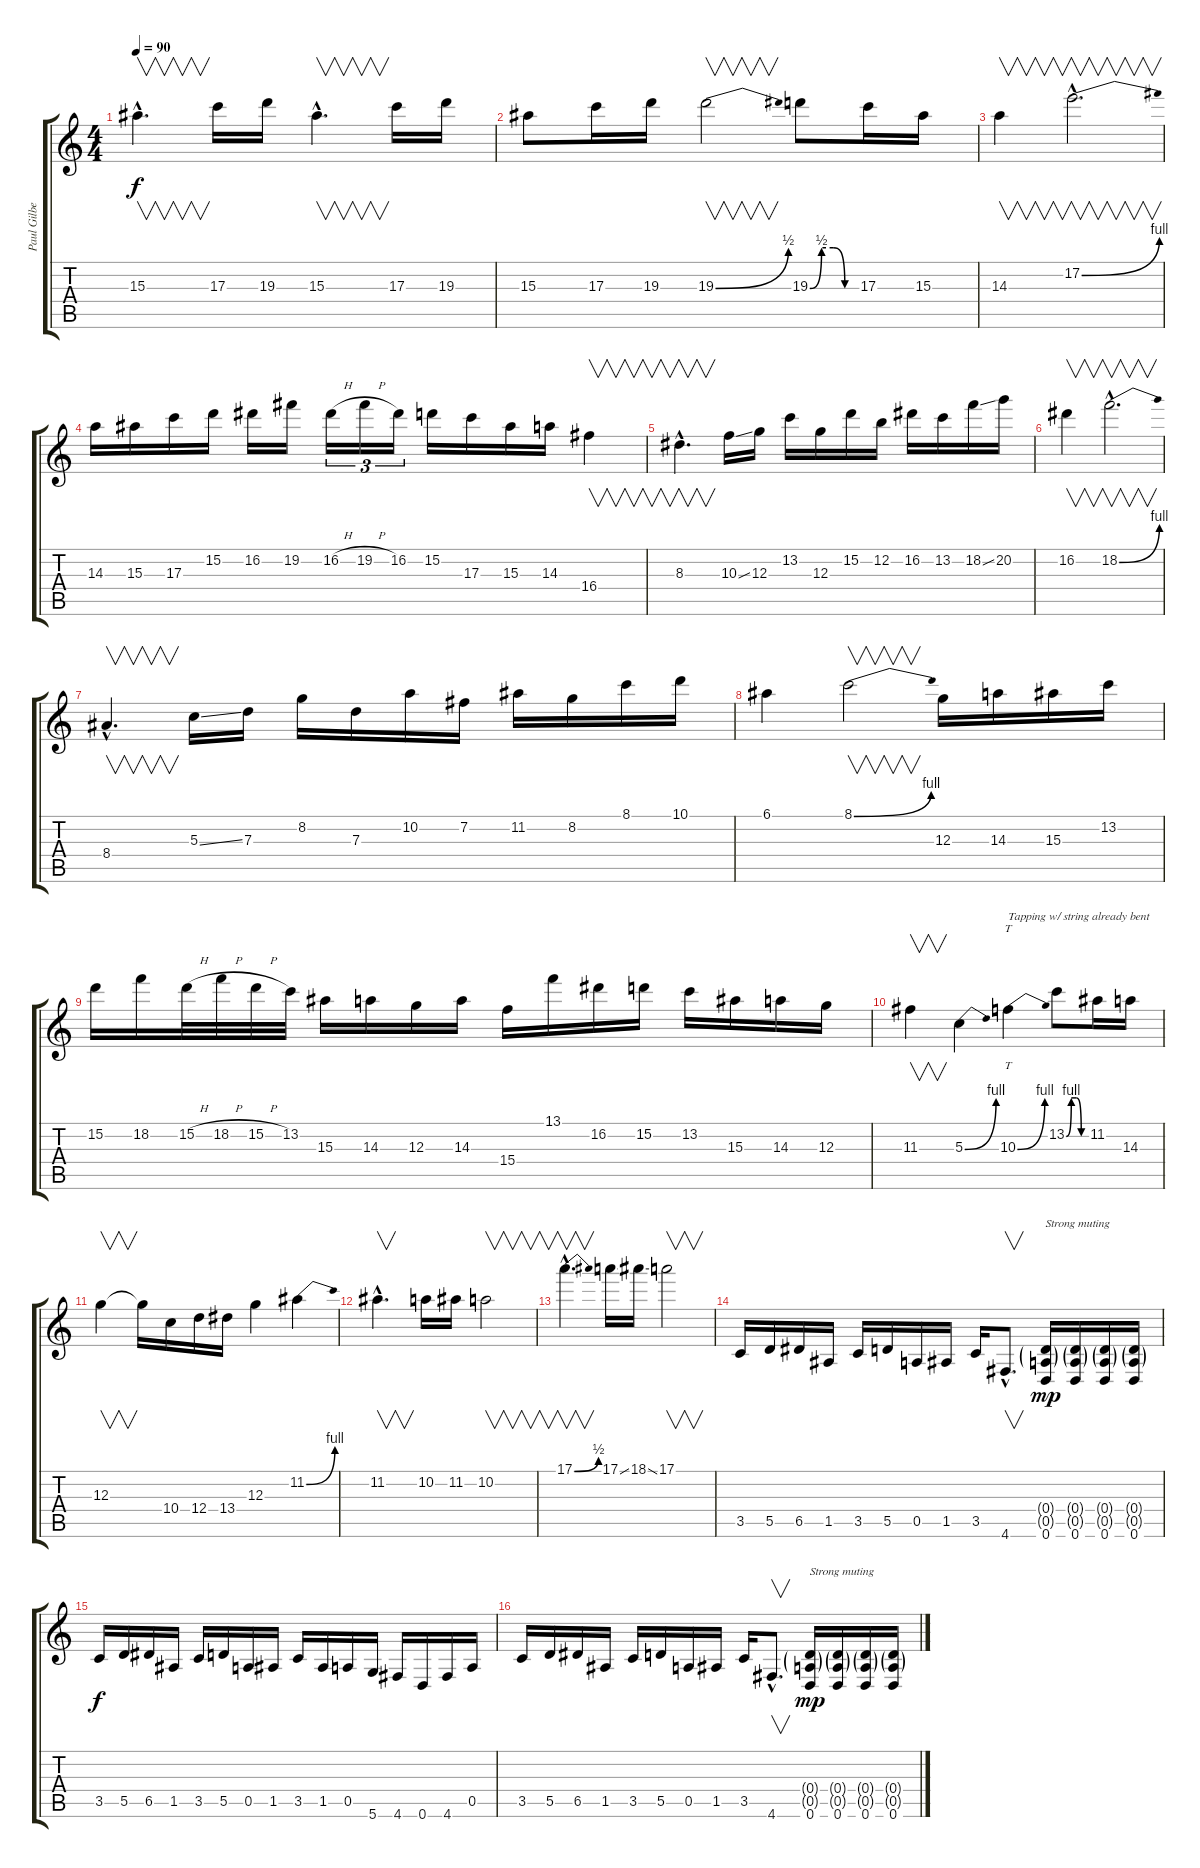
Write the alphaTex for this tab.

\track ("Paul Gilbert" "Paul Gilbe") {instrument distortionguitar}
\staff {score tabs}
\tuning (E4 B3 G3 D3 A2 D2) {hide}
\ts (4 4)
\tempo 90
\clef g2
\ks c
15.3{hac}.4{v d dy f} 17.3.16 19.3.16 15.3{hac}.4{v d} 17.3.16 19.3.16 |
15.3.8 17.3.16 19.3.16 19.3{be (bend 0 0 60 2)}.2{v} 19.3{be (custom 0 0 15 2 30 2 45 0 60 0)}.8 17.3.16 15.3.16 |
14.3.4{v} 17.2{be (bend 0 0 60 4) hac}.2{v d} |
14.3.16 15.3.16 17.3.16 15.2.16 16.2.16 19.2.16 16.2{h}.16{tu (3 2)} 19.2{h}.16{tu (3 2)} 16.2.16{tu (3 2)} 15.2.16 17.3.16 15.3.16 14.3.16 16.4.4{v} |
8.3{hac}.4{v d} 10.3{ss}.16 12.3.16 13.2.16 12.3.16 15.2.16 12.2.16 16.2.16 13.2.16 18.2{ss}.16 20.2.16 |
16.2.4{v} 18.2{be (bend 0 0 60 4) hac}.2{v d} |
8.4{hac}.4{v d} 5.3{ss}.16 7.3.16 8.2.16 7.3.16 10.2.16 7.2.16 11.2.16 8.2.16 8.1.16 10.1.16 |
6.1.4 8.1{be (bend 0 0 60 4)}.2{v} 12.3.16 14.3.16 15.3.16 13.2.16 |
15.2.16 18.2.16 15.2{h}.32 18.2{h}.32 15.2{h}.32 13.2.32 15.3.16 14.3.16 12.3.16 14.3.16 15.4.16 13.1.16 16.2.16 15.2.16 13.2.16 15.3.16 14.3.16 12.3.16 |
11.3.4{v} 5.3{be (bend 0 0 60 4)}.4 10.3{be (bend 0 0 60 4)}.4{tt txt "Tapping w/ string already bent"} 13.2{be (custom 0 0 15 4 30 4 45 0 60 0)}.8 11.2.16 14.3.16 |
12.3.4{v} 12.3{t}.16 10.4.16 12.4.16 13.4.16 12.3.4 11.2{be (bend 0 0 60 4)}.4 |
11.2{hac}.4{v d} 10.2.16 11.2.16 10.2.2{v} |
17.1{be (bend 0 0 60 2) hac}.4{v d} 17.1{ss}.16 18.1{ss}.16 17.1.2{v} |
3.5.16 5.5.16 6.5.16 1.5.16 3.5.16 5.5.16 0.5.16 1.5.16 3.5.16 4.6{hac}.8{v d} (0.4{g} 0.5{g} 0.6).16{txt "Strong muting" dy mp} (0.4{g} 0.5{g} 0.6).16 (0.4{g} 0.5{g} 0.6).16 (0.4{g} 0.5{g} 0.6).16 |
3.5.16{dy f} 5.5.16 6.5.16 1.5.16 3.5.16 5.5.16 0.5.16 1.5.16 3.5.16 1.5.16 0.5.16 5.6.16 4.6.16 0.6.16 4.6.16 0.5.16 |
3.5.16 5.5.16 6.5.16 1.5.16 3.5.16 5.5.16 0.5.16 1.5.16 3.5.16 4.6{hac}.8{v d} (0.4{g} 0.5{g} 0.6).16{txt "Strong muting" dy mp} (0.4{g} 0.5{g} 0.6).16 (0.4{g} 0.5{g} 0.6).16 (0.4{g} 0.5{g} 0.6).16
